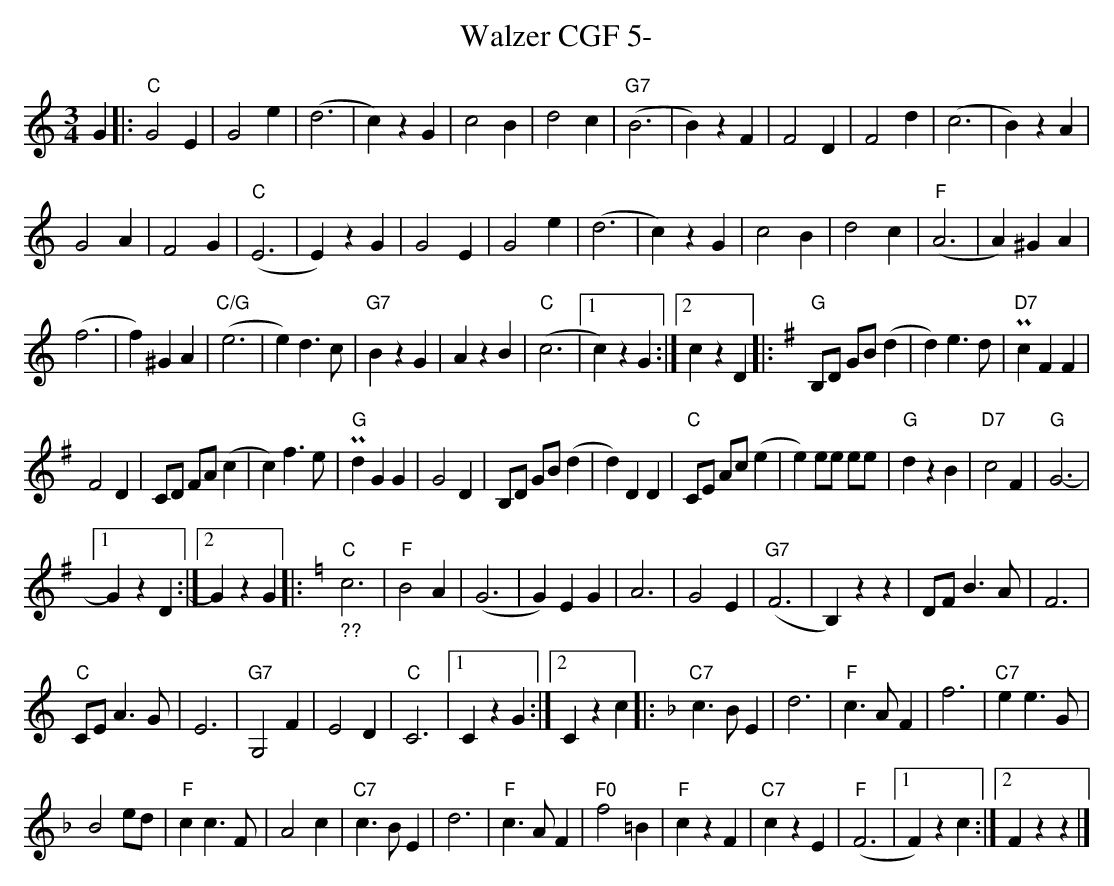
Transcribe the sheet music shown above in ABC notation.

X:1
T:Walzer CGF 5-
M:3/4
L:1/4
K:Cmaj
G |: "C"G2E | G2e | (d3 | c)zG | c2B | d2c | "G7"(B3 | B)zF | F2D | F2d | (c3 | B)zA |
G2A | F2G | "C"(E3 | E)zG | G2E | G2e | (d3 | c)zG | c2B | d2c | "F"(A3 | A)^GA |
(f3 | f)^GA | "C/G"(e3 | e)d>c | "G7"BzG | AzB | "C"(c3 |1 c) zG :|2 czD |: [K:Gmaj] [L:1/8] "G"B,D GB (d2 | d2) e3d | "D7"Pc2F2F2 |
F4D2 | CD FA (c2 | c2)f3e | "G"Pd2 G2G2 | G4D2 | B,D GB (d2 | d2) D2D2 | "C"CE Ac (e2 | e2) ee ee | "G"d2z2B2 | "D7"c4F2 | "G"G6- |1
G2z2D2 :|2 G2z2G2 |: [K:Cmaj] [L:1/4]"_??" "C"c3 | "F"B2A | (G3 | G)EG | A3 | G2E | "G7"(F3 | B,)zz | D/2F/2 B>A | F3 |
"C"C/2E/2 A>G | E3 | "G7"G,2F | E2D | "C"C3 |1 CzG :|2 Czc |: [K:Fmaj] "C7"c>BE | d3 | "F"c>AF | f3 | "C7"ee>G |
B2 e/2d/2 | "F"cc>F | A2c | "C7"c>BE | d3 | "F"c>AF | "F0"f2=B | "F"czF | "C7"czE | "F"(F3 |1 F)zc :|2 Fzz |]
